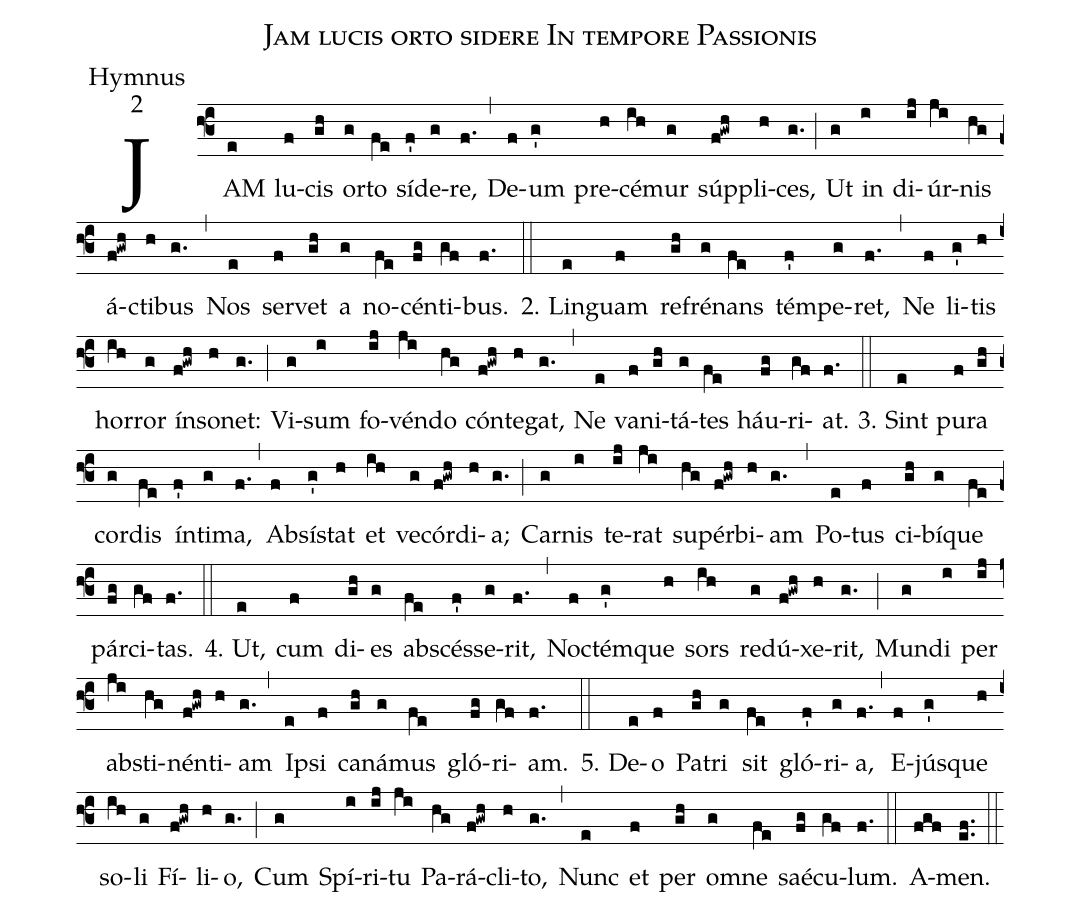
name:Jam lucis orto sidere In tempore Passionis;
office-part:Hymnus;
mode:2;
%%
(f3) JAM(e) lu(f)cis(gh) or(g)to(fe) sí(f')de(g)re,(f.) (,) De(f)um(g') pre(h)cé(ih)mur(g) súp(f!gwh)pli(h)ces,(g.) (;) Ut(g) in(i) di(ij)úr(ji)nis(hg) á(f!gwh)cti(h)bus(g.) (,) Nos(e) ser(f)vet(gh) a(g) no(fe)cén(fg)ti(gf)bus.(f.) (::)

2. Lin(e)guam(f) re(gh)fré(g)nans(fe) tém(f')pe(g)ret,(f.) (,) Ne(f) li(g')tis(h) hor(ih)ror(g) ín(f!gwh)so(h)net:(g.) (;) Vi(g)sum(i) fo(ij)vén(ji)do(hg) cón(f!gwh)te(h)gat,(g.) (,) Ne(e) va(f)ni(gh)tá(g)tes(fe) háu(fg)ri(gf)at.(f.) (::)

3. Sint(e) pu(f)ra(gh) cor(g)dis(fe) ín(f')ti(g)ma,(f.) (,) Ab(f)sí(g')stat(h) et(ih) ve(g)cór(f!gwh)di(h)a;(g.) (;) Car(g)nis(i) te(ij)rat(ji) su(hg)pér(f!gwh)bi(h)am(g.) (,) Po(e)tus(f) ci(gh)bí(g)que(fe) pár(fg)ci(gf)tas.(f.) (::)

4. Ut,(e) cum(f) di(gh)es(g) ab(fe)scés(f')se(g)rit,(f.) (,) No(f)ctém(g')que(h) sors(ih) re(g)dú(f!gwh)xe(h)rit,(g.) (;) Mun(g)di(i) per(ij) ab(ji)sti(hg)nén(f!gwh)ti(h)am(g.) (,) I(e)psi(f) ca(gh)ná(g)mus(fe) gló(fg)ri(gf)am.(f.) (::)

5. De(e)o(f) Pa(gh)tri(g) sit(fe) gló(f')ri(g)a,(f.) (,) E(f)jús(g')que(h) so(ih)li(g) Fí(f!gwh)li(h)o,(g.) (;) Cum(g) Spí(i)ri(ij)tu(ji) Pa(hg)rá(f!gwh)cli(h)to,(g.) (,) Nunc(e) et(f) per(gh) om(g)ne(fe) saé(fg)cu(gf)lum.(f.) (::)
A(fgf)men.(ef..) (::)
